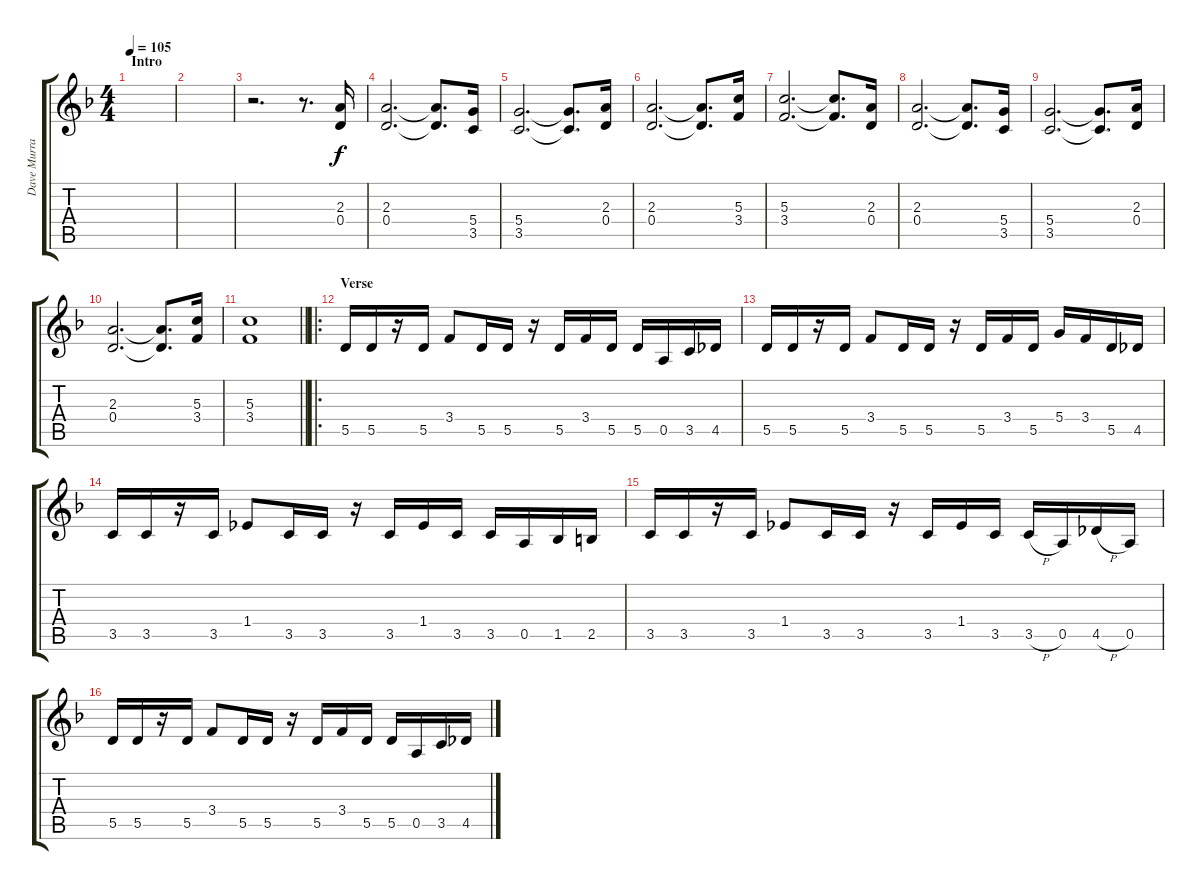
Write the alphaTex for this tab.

\track ("Dave Murray" "Dave Murra") {instrument distortionguitar}
\staff {score tabs}
\tuning (E4 B3 G3 D3 A2 E2) {hide}
\ts (4 4)
\section ("" "Intro")
\tempo 105
\clef g2
\ks dminor
|
|
r.2{d} r.8{d} (2.3 0.4).16 |
(2.3 0.4).2{d} (2.3{t} 0.4{t}).8{d} (5.4 3.5).16 |
(5.4 3.5).2{d} (5.4{t} 3.5{t}).8{d} (2.3 0.4).16 |
(2.3 0.4).2{d} (2.3{t} 0.4{t}).8{d} (5.3 3.4).16 |
(5.3 3.4).2{d} (5.3{t} 3.4{t}).8{d} (2.3 0.4).16 |
(2.3 0.4).2{d} (2.3{t} 0.4{t}).8{d} (5.4 3.5).16 |
(5.4 3.5).2{d} (5.4{t} 3.5{t}).8{d} (2.3 0.4).16 |
(2.3 0.4).2{d} (2.3{t} 0.4{t}).8{d} (5.3 3.4).16 |
\barLineRight lightlight
(5.3 3.4).1 |
\ro
\section ("" "Verse")
5.5.16 5.5.16 r.16 5.5.16 3.4.8 5.5.16 5.5.16 r.16 5.5.16 3.4.16 5.5.16 5.5.16 0.5.16 3.5.16 4.5.16 |
5.5.16 5.5.16 r.16 5.5.16 3.4.8 5.5.16 5.5.16 r.16 5.5.16 3.4.16 5.5.16 5.4.16 3.4.16 5.5.16 4.5.16 |
3.5.16 3.5.16 r.16 3.5.16 1.4.8 3.5.16 3.5.16 r.16 3.5.16 1.4.16 3.5.16 3.5.16 0.5.16 1.5.16 2.5.16 |
3.5.16 3.5.16 r.16 3.5.16 1.4.8 3.5.16 3.5.16 r.16 3.5.16 1.4.16 3.5.16 3.5{h}.16 0.5.16 4.5{h}.16 0.5.16 |
5.5.16 5.5.16 r.16 5.5.16 3.4.8 5.5.16 5.5.16 r.16 5.5.16 3.4.16 5.5.16 5.5.16 0.5.16 3.5.16 4.5.16
